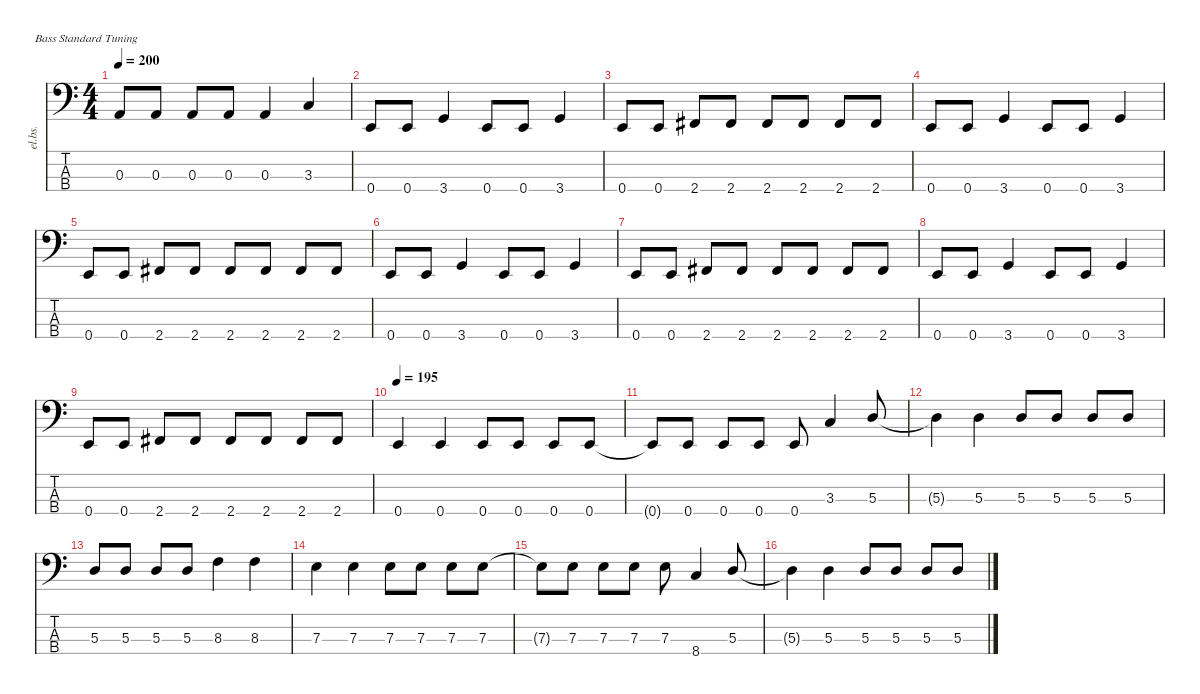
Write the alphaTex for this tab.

\defaultSystemsLayout 4
\hideDynamics
\bracketExtendMode nobrackets
\otherSystemsTrackNameOrientation horizontal
\track ("Cliff Burton (Bass)" "el.bs.") {instrument electricbasspick}
\staff {score tabs}
\tuning (G2 D2 A1 E1)
\ts (4 4)
\tempo 200
\clef f4
\ks c
0.3.8{dy f beam Up} 0.3.8{beam Up} 0.3.8{beam Up} 0.3.8{beam Up} 0.3.4{beam Up} 3.3.4{beam Up} |
0.4.8{beam Up} 0.4.8{beam Up} 3.4.4{beam Up} 0.4.8{beam Up} 0.4.8{beam Up} 3.4.4{beam Up} |
0.4.8{beam Up} 0.4.8{beam Up} 2.4{acc #}.8{beam Up} 2.4{acc #}.8{beam Up} 2.4{acc #}.8{beam Up} 2.4{acc #}.8{beam Up} 2.4{acc #}.8{beam Up} 2.4{acc #}.8{beam Up} |
0.4.8{beam Up} 0.4.8{beam Up} 3.4.4{beam Up} 0.4.8{beam Up} 0.4.8{beam Up} 3.4.4{beam Up} |
0.4.8{beam Up} 0.4.8{beam Up} 2.4{acc #}.8{beam Up} 2.4{acc #}.8{beam Up} 2.4{acc #}.8{beam Up} 2.4{acc #}.8{beam Up} 2.4{acc #}.8{beam Up} 2.4{acc #}.8{beam Up} |
0.4.8{beam Up} 0.4.8{beam Up} 3.4.4{beam Up} 0.4.8{beam Up} 0.4.8{beam Up} 3.4.4{beam Up} |
0.4.8{beam Up} 0.4.8{beam Up} 2.4{acc #}.8{beam Up} 2.4{acc #}.8{beam Up} 2.4{acc #}.8{beam Up} 2.4{acc #}.8{beam Up} 2.4{acc #}.8{beam Up} 2.4{acc #}.8{beam Up} |
0.4.8{beam Up} 0.4.8{beam Up} 3.4.4{beam Up} 0.4.8{beam Up} 0.4.8{beam Up} 3.4.4{beam Up} |
0.4.8{beam Up} 0.4.8{beam Up} 2.4{acc #}.8{beam Up} 2.4{acc #}.8{beam Up} 2.4{acc #}.8{beam Up} 2.4{acc #}.8{beam Up} 2.4{acc #}.8{beam Up} 2.4{acc #}.8{beam Up} |
\tempo 195
0.4.4{beam Up} 0.4.4{beam Up} 0.4.8{beam Up} 0.4.8{beam Up} 0.4.8{beam Up} 0.4.8{beam Up} |
0.4{t}.8{beam Up} 0.4.8{beam Up} 0.4.8{beam Up} 0.4.8{beam Up} 0.4.8{beam Up} 3.3.4{beam Up} 5.3.8{beam Up} |
5.3{t}.4{beam Down} 5.3.4{beam Down} 5.3.8{beam Up} 5.3.8{beam Up} 5.3.8{beam Up} 5.3.8{beam Up} |
5.3.8{beam Up} 5.3.8{beam Up} 5.3.8{beam Up} 5.3.8{beam Up} 8.3.4{beam Down} 8.3.4{beam Down} |
7.3.4{beam Down} 7.3.4{beam Down} 7.3.8{beam Down} 7.3.8{beam Down} 7.3.8{beam Down} 7.3.8{beam Down} |
7.3{t}.8{beam Down} 7.3.8{beam Down} 7.3.8{beam Down} 7.3.8{beam Down} 7.3.8{beam Down} 8.4.4{beam Up} 5.3.8{beam Up} |
5.3{t}.4{beam Down} 5.3.4{beam Down} 5.3.8{beam Up} 5.3.8{beam Up} 5.3.8{beam Up} 5.3.8{beam Up}
